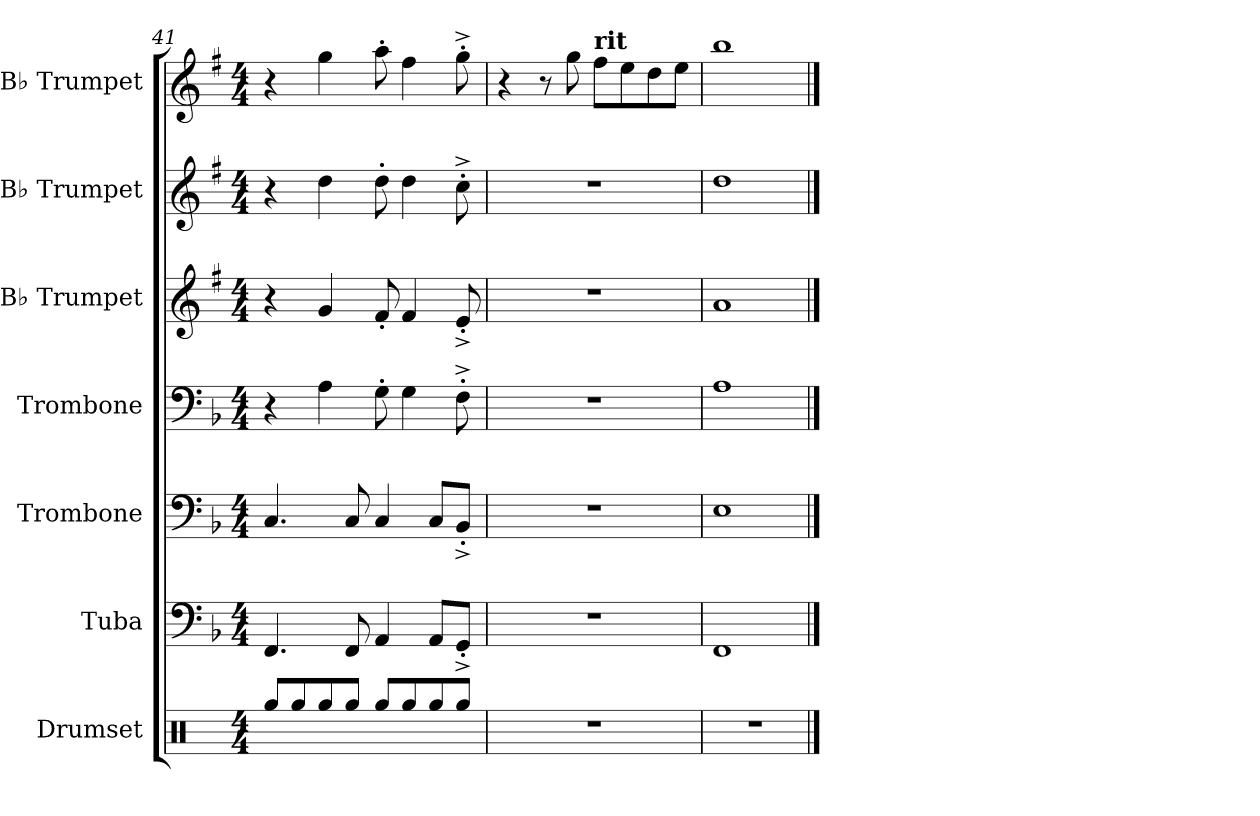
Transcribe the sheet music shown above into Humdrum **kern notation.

**kern	**kern	**kern	**kern	**kern	**kern	**kern
*part7	*part6	*part5	*part4	*part3	*part2	*part1
*staff7	*staff6	*staff5	*staff4	*staff3	*staff2	*staff1
*I"Drumset	*I"Tuba	*I"Trombone	*I"Trombone	*I"B♭ Trumpet	*I"B♭ Trumpet	*I"B♭ Trumpet
*I'D. Set	*I'Tba.	*I'Tbn.	*I'Tbn.	*I'B♭ Tpt.	*I'B♭ Tpt.	*I'B♭ Tpt.
*clefX	*clefF4	*clefF4	*clefF4	*clefG2	*clefG2	*clefG2
*	*	*	*	*ITrd1c2	*ITrd1c2	*ITrd1c2
*k[]	*k[b-]	*k[b-]	*k[b-]	*k[b-]	*k[b-]	*k[b-]
*M4/4	*M4/4	*M4/4	*M4/4	*M4/4	*M4/4	*M4/4
=41	=41	=41	=41	=41	=41	=41
8Rgg/L	4.FF/	4.C/	4r	4r	4r	4r
8Rgg/	.	.	.	.	.	.
8Rgg/	.	.	4A\	4f/	4cc\	4ff\
8Rgg/J	8FF/	8C/	.	.	.	.
8Rgg/L	4AA/	4C/	8G'\	8e'/	8cc'\	8gg'\
8Rgg/	.	.	4G\	4e/	4cc\	4ee\
8Rgg/	8AA/L	8C/L	.	.	.	.
8Rgg/J	8GG'^/J	8BB-'^/J	8F'^\	8d'^/	8b-'^\	8ff'^\
!!LO:PB:g=z
=42	=42	=42	=42	=42	=42	=42
1r	1r	1r	1r	1r	1r	4r
.	.	.	.	.	.	8r
.	.	.	.	.	.	8ff\
*	*	*	*	*	*	*MM60
!	!	!	!	!	!	!LO:TX:a:B:t=rit
.	.	.	.	.	.	8ee\L
.	.	.	.	.	.	8dd\
*	*	*	*	*	*	*MM40
.	.	.	.	.	.	8cc\
.	.	.	.	.	.	8dd\J
=43	=43	=43	=43	=43	=43	=43
1r	1FF	1E	1A	1g	1cc	1aa
==	==	==	==	==	==	==
*-	*-	*-	*-	*-	*-	*-
